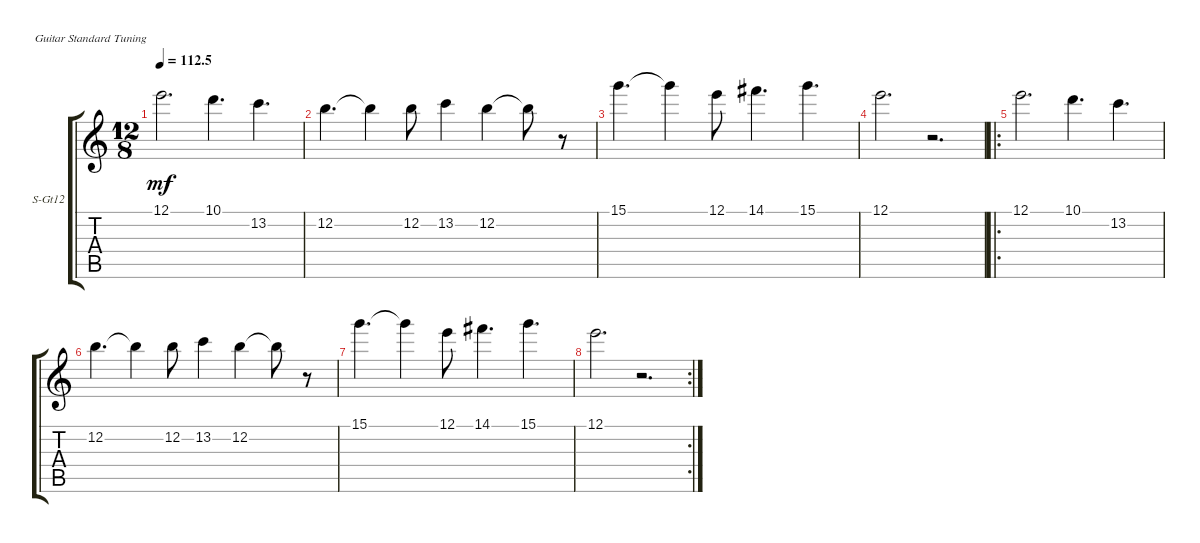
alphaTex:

\defaultSystemsLayout 4
\bracketExtendMode groupsimilarinstruments
\firstSystemTrackNameOrientation horizontal
\otherSystemsTrackNameOrientation horizontal
\track ("12 St. Steel Guitar" "S-Gt12") {instrument acousticguitarsteel}
\staff {score tabs}
\tuning (E4 B3 G3 D3 A2 E2)
\ts (12 8)
\tempo
112.5
\accidentals auto
\clef g2
\ottava regular
\simile none
\scale
0.333333
\ks c
12.1.2{d dy mf} 10.1.4{d} 13.2.4{d} |
\scale
0.333333 12.2.4{d} 12.2{t}.4 12.2.8 13.2.4 12.2.4 12.2{t}.8 r.8 |
\scale
0.333333 15.1.4{d} 15.1{t}.4 12.1.8 14.1.4{d} 15.1.4{d} |
\scale
0.312821 12.1.2{d} r.2{d} |
\ro
\scale
0.374359 12.1.2{d} 10.1.4{d} 13.2.4{d} |
\scale
0.312821 12.2.4{d} 12.2{t}.4 12.2.8 13.2.4 12.2.4 12.2{t}.8 r.8 |
15.1.4{d} 15.1{t}.4 12.1.8 14.1.4{d} 15.1.4{d} |
\rc 2
12.1.2{d} r.2{d}
